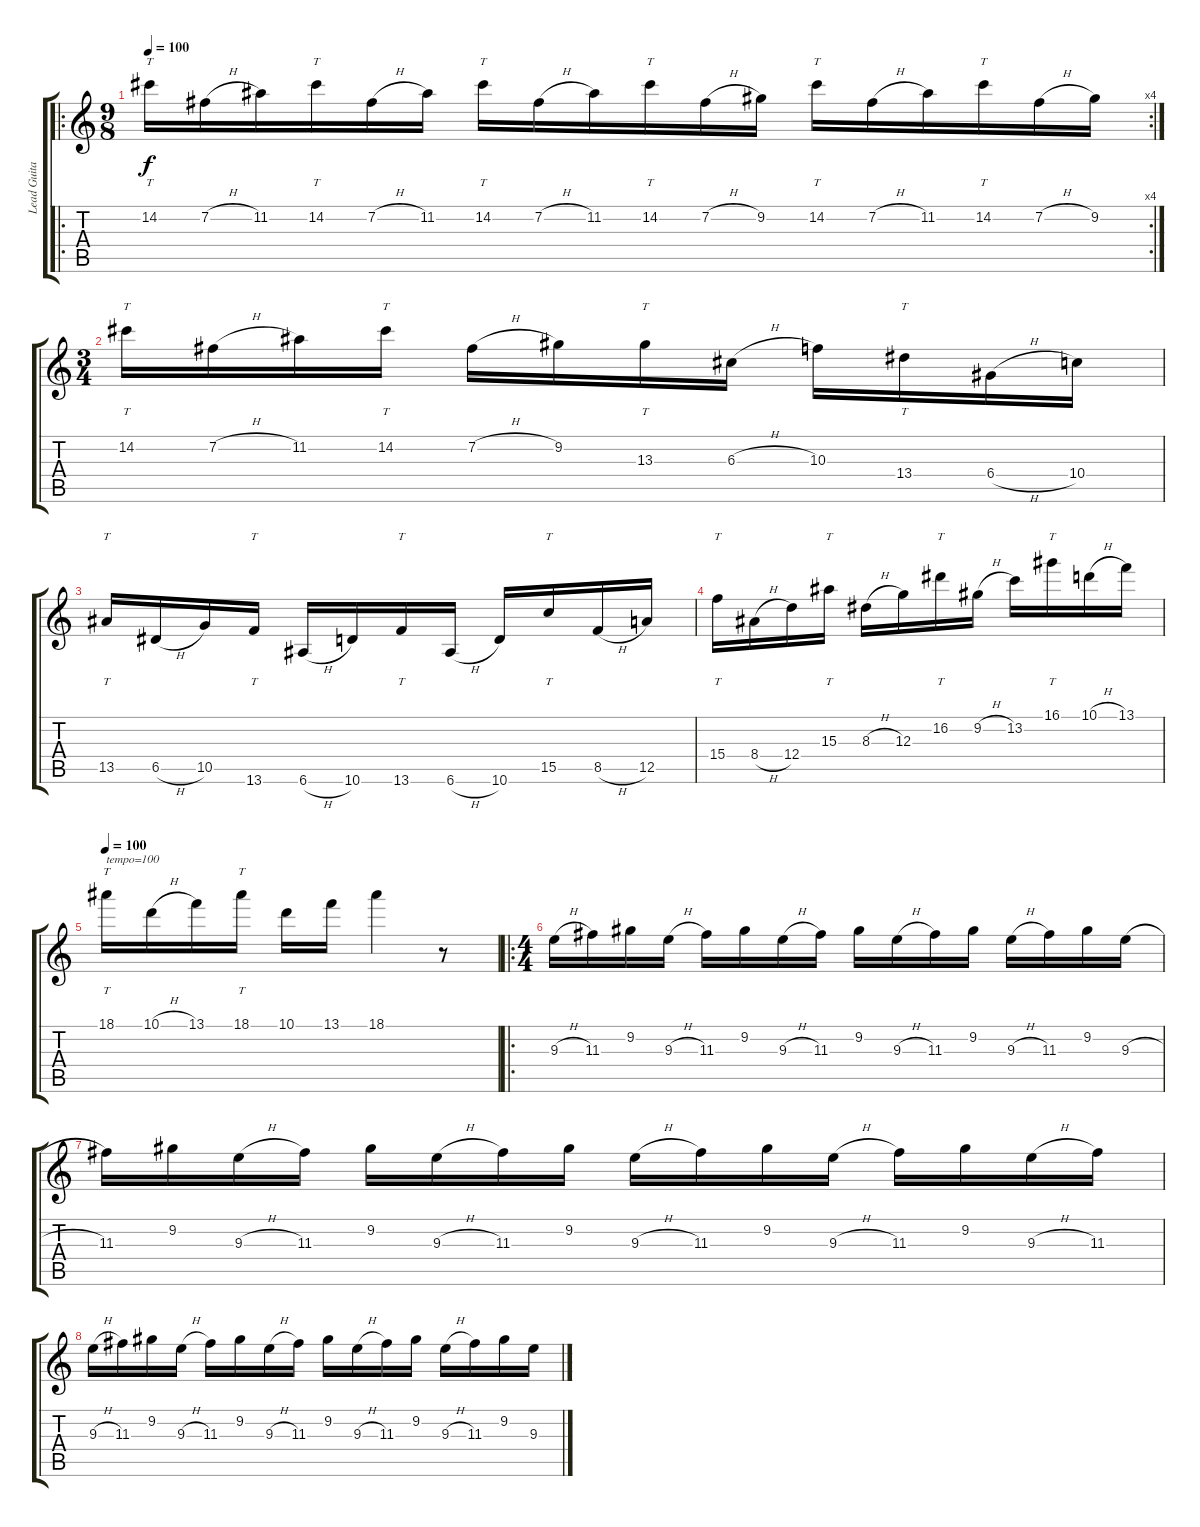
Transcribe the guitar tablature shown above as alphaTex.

\track ("Lead Guitar-left ch." "Lead Guita") {instrument distortionguitar}
\staff {score tabs}
\tuning (E4 B3 G3 D3 A2 E2) {hide}
\ro
\rc 4
\ts (9 8)
\tempo 100
\clef g2
\ks c
14.2.16{tt dy f volume 10} 7.2{h}.16 11.2.16 14.2.16{tt} 7.2{h}.16 11.2.16 14.2.16{tt} 7.2{h}.16 11.2.16 14.2.16{tt} 7.2{h}.16 9.2.16 14.2.16{tt} 7.2{h}.16 11.2.16 14.2.16{tt} 7.2{h}.16 9.2.16 |
\ts (3 4)
14.2.16{tt} 7.2{h}.16 11.2.16 14.2.16{tt} 7.2{h}.16 9.2.16 13.3.16{tt} 6.3{h}.16 10.3.16 13.4.16{tt} 6.4{h}.16 10.4.16 |
13.5.16{tt} 6.5{h}.16 10.5.16 13.6.16{tt} 6.6{h}.16 10.6.16 13.6.16{tt} 6.6{h}.16 10.6.16 15.5.16{tt} 8.5{h}.16 12.5.16 |
15.4.16{tt} 8.4{h}.16 12.4.16 15.3.16{tt} 8.3{h}.16 12.3.16 16.2.16{tt} 9.2{h}.16 13.2.16 16.1.16{tt} 10.1{h}.16 13.1.16 |
\tempo 100
18.1.16{tt txt "tempo=100"} 10.1{h}.16 13.1.16 18.1.16{tt} 10.1.16 13.1.16 18.1.4 r.8 |
\ro
\ts (4 4)
9.3{h}.16{volume 11 instrument overdrivenguitar} 11.3.16 9.2.16 9.3{h}.16 11.3.16 9.2.16 9.3{h}.16 11.3.16 9.2.16 9.3{h}.16 11.3.16 9.2.16 9.3{h}.16 11.3.16 9.2.16 9.3{h}.16 |
11.3.16 9.2.16 9.3{h}.16 11.3.16 9.2.16 9.3{h}.16 11.3.16 9.2.16 9.3{h}.16 11.3.16 9.2.16 9.3{h}.16 11.3.16 9.2.16 9.3{h}.16 11.3.16 |
9.3{h}.16 11.3.16 9.2.16 9.3{h}.16 11.3.16 9.2.16 9.3{h}.16 11.3.16 9.2.16 9.3{h}.16 11.3.16 9.2.16 9.3{h}.16 11.3.16 9.2.16 9.3{h}.16
